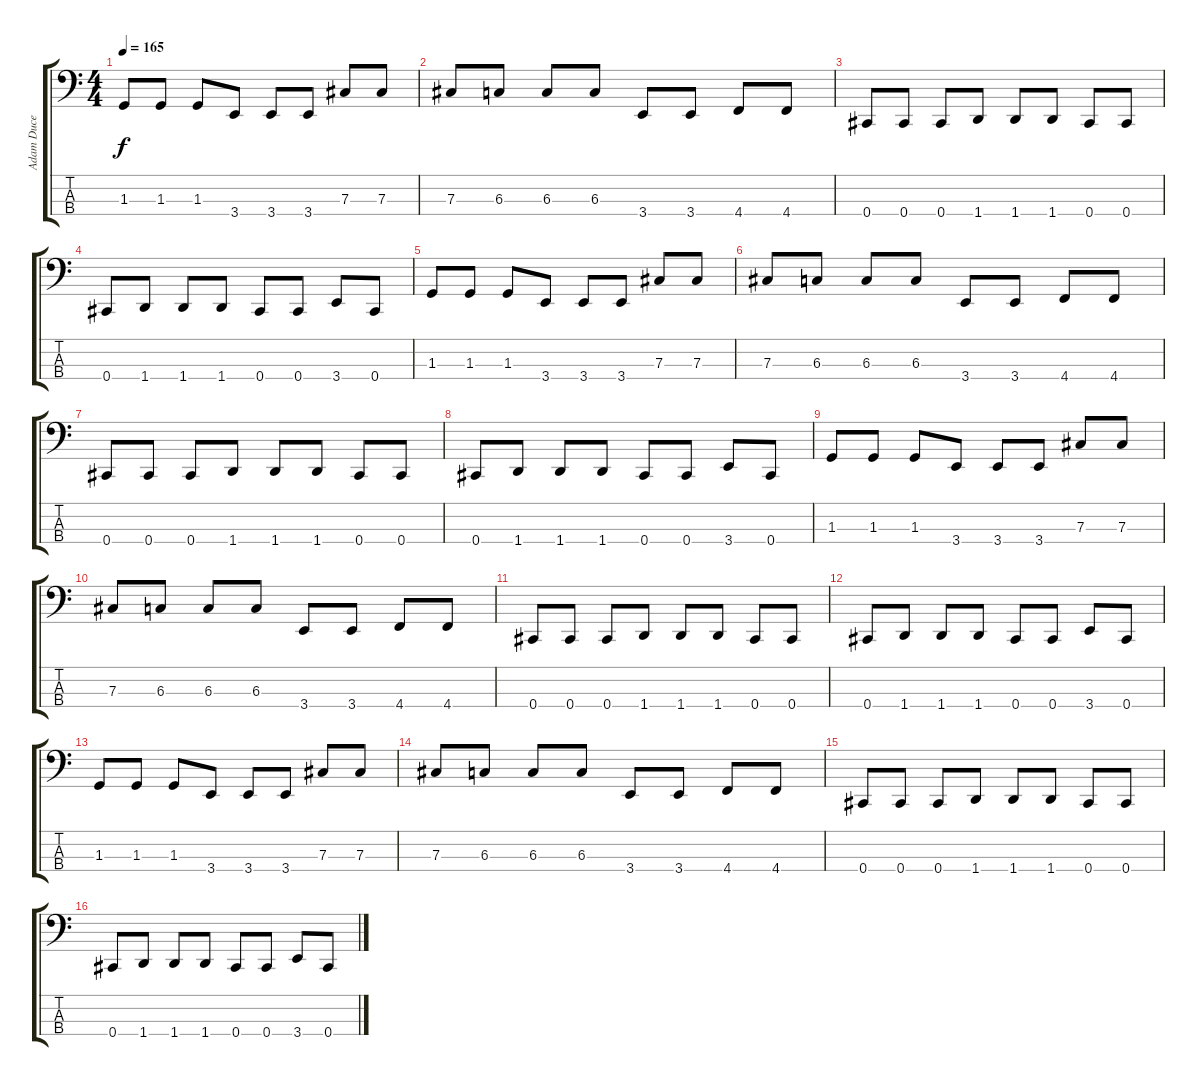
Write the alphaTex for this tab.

\track ("Adam Duce" "Adam Duce") {instrument electricbasspick}
\staff {score tabs}
\tuning (E2 B1 Gb1 Db1) {hide}
\ts (4 4)
\tempo 165
\clef f4
\ks c
1.3.8{dy f instrument electricbasspick} 1.3.8 1.3.8 3.4.8 3.4.8 3.4.8 7.3.8 7.3.8 |
7.3.8 6.3.8 6.3.8 6.3.8 3.4.8 3.4.8 4.4.8 4.4.8 |
0.4.8 0.4.8 0.4.8 1.4.8 1.4.8 1.4.8 0.4.8 0.4.8 |
0.4.8 1.4.8 1.4.8 1.4.8 0.4.8 0.4.8 3.4.8 0.4.8 |
1.3.8 1.3.8 1.3.8 3.4.8 3.4.8 3.4.8 7.3.8 7.3.8 |
7.3.8 6.3.8 6.3.8 6.3.8 3.4.8 3.4.8 4.4.8 4.4.8 |
0.4.8 0.4.8 0.4.8 1.4.8 1.4.8 1.4.8 0.4.8 0.4.8 |
0.4.8 1.4.8 1.4.8 1.4.8 0.4.8 0.4.8 3.4.8 0.4.8 |
1.3.8 1.3.8 1.3.8 3.4.8 3.4.8 3.4.8 7.3.8 7.3.8 |
7.3.8 6.3.8 6.3.8 6.3.8 3.4.8 3.4.8 4.4.8 4.4.8 |
0.4.8 0.4.8 0.4.8 1.4.8 1.4.8 1.4.8 0.4.8 0.4.8 |
0.4.8 1.4.8 1.4.8 1.4.8 0.4.8 0.4.8 3.4.8 0.4.8 |
1.3.8 1.3.8 1.3.8 3.4.8 3.4.8 3.4.8 7.3.8 7.3.8 |
7.3.8 6.3.8 6.3.8 6.3.8 3.4.8 3.4.8 4.4.8 4.4.8 |
0.4.8 0.4.8 0.4.8 1.4.8 1.4.8 1.4.8 0.4.8 0.4.8 |
0.4.8 1.4.8 1.4.8 1.4.8 0.4.8 0.4.8 3.4.8 0.4.8
